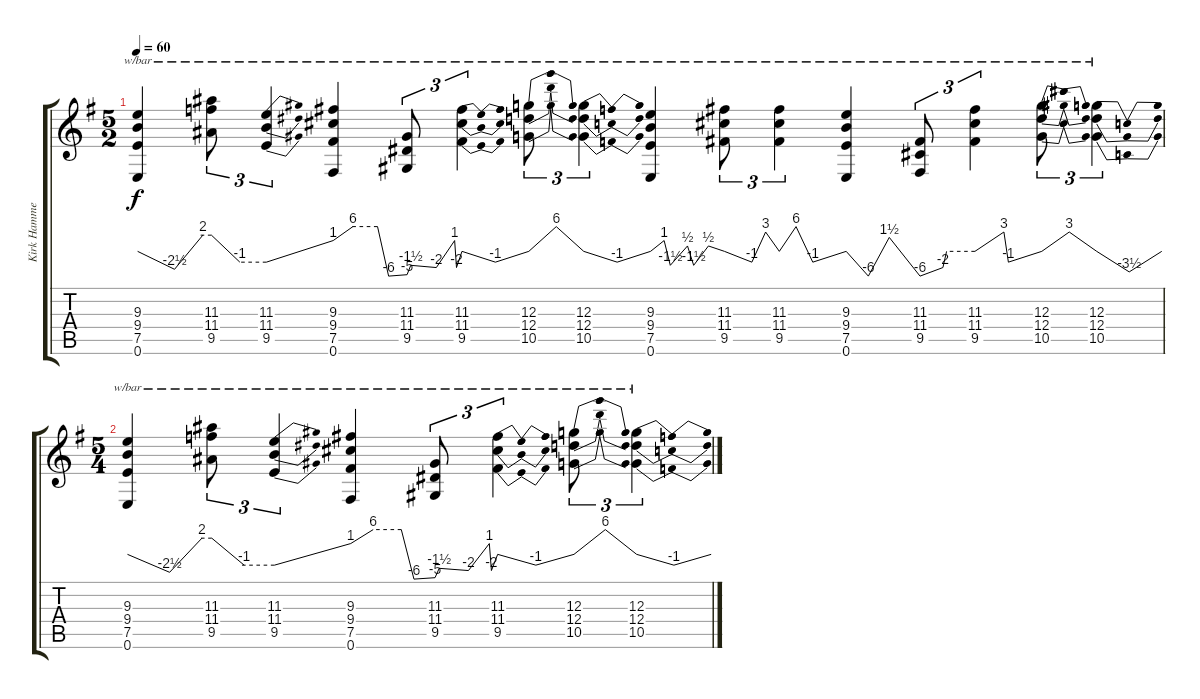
\track ("Kirk Hammett" "Kirk Hamme") {instrument distortionguitar}
\staff {score tabs}
\tuning (E4 B3 G3 D3 A2 E2) {hide}
\ts (5 2)
\tempo 60
\clef g2
\ks eminor
(9.3 9.4 7.5 0.6).4{tbe (custom default 0 0 30 -10 53 8 60 8) dy f volume 0} (11.3 11.4 9.5).8{tu (3 2) tbe (custom default 0 8 31 -4 60 -4)} (11.3 11.4 9.5).4{tu (3 2) tbe (dive default 0 -4 60 4)} (9.3 9.4 7.5 0.6).4{tbe (custom default 0 4 16 24 36 24 45 -24 60 -20)} (11.3 11.4 9.5).8{tu (3 2) tbe (custom default 0 -20 4 -6 32 -8 52 4 54 -8 60 0)} (11.3 11.4 9.5).4{tu (3 2) tbe (dip default 0 0 30 -4 60 0)} (12.3 12.4 10.5).8{tu (3 2) tbe (dip default 0 0 30 24 60 0)} (12.3 12.4 10.5).4{tu (3 2) tbe (dip default 0 0 30 -4 60 0)} (9.3 9.4 7.5 0.6).4{tbe (custom default 0 0 11 4 16 -6 30 2 35 -6 47 2 60 0)} (11.3 11.4 9.5).8{tu (3 2) tbe (custom default 0 0 30 -4 45 12 60 0)} (11.3 11.4 9.5).4{tu (3 2) tbe (custom default 0 0 15 24 30 -4 60 0)} (9.3 9.4 7.5 0.6).4{tbe (custom default 0 0 18 -24 35 6 60 -24)} (11.3 11.4 9.5).8{tu (3 2) tbe (custom default 0 -24 25 -8 29 0 60 0)} (11.3 11.4 9.5).4{tu (3 2) tbe (custom default 0 0 26 12 30 -4 60 0)} (12.3 12.4 10.5).8{tu (3 2) tbe (dip default 0 0 8 12 60 0)} (12.3 12.4 10.5).4{tu (3 2) tbe (dip default 0 0 27 -14 60 0)} |
\ts (5 4)
(9.3 9.4 7.5 0.6).4{tbe (custom default 0 0 30 -10 53 8 60 8)} (11.3 11.4 9.5).8{tu (3 2) tbe (custom default 0 8 31 -4 60 -4)} (11.3 11.4 9.5).4{tu (3 2) tbe (dive default 0 -4 60 4)} (9.3 9.4 7.5 0.6).4{tbe (custom default 0 4 16 24 36 24 45 -24 60 -20)} (11.3 11.4 9.5).8{tu (3 2) tbe (custom default 0 -20 4 -6 32 -8 52 4 54 -8 60 0)} (11.3 11.4 9.5).4{tu (3 2) tbe (dip default 0 0 30 -4 60 0)} (12.3 12.4 10.5).8{tu (3 2) tbe (dip default 0 0 30 24 60 0)} (12.3 12.4 10.5).4{tu (3 2) tbe (dip default 0 0 30 -4 60 0)}
